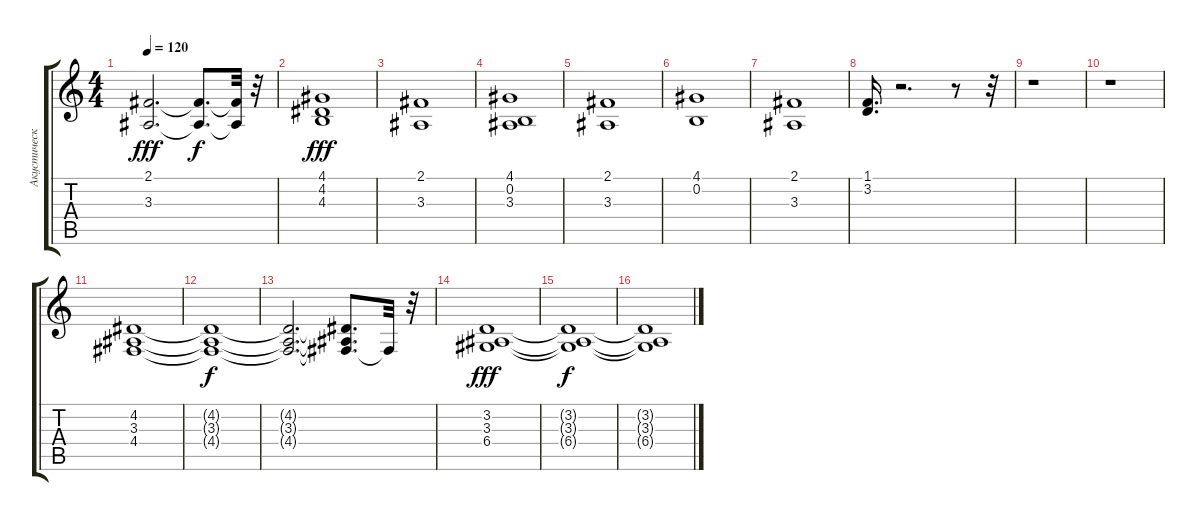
\track ("Акустический Гранд Роял" "Акустическ") {instrument acousticgrandpiano}
\staff {score tabs}
\tuning (E4 B3 G3 D3 A2 E2) {hide}
\ts (4 4)
\tempo 120
\clef g2
\ks c
(2.1 3.3).2{d dy fff} (2.1{t} 3.3{t}).8{d dy f} (2.1{t} 3.3{t}).32 r.32 |
(4.1 4.2 4.3).1{dy fff} |
(2.1 3.3).1 |
(4.1 0.2 3.3).1 |
(2.1 3.3).1 |
(4.1 0.2).1 |
(2.1 3.3).1 |
(1.1 3.2).16{d} r.2{d} r.8 r.32 |
r.1 |
r.1 |
(4.2 3.3 4.4).1 |
(4.2{t} 3.3{t} 4.4{t}).1{dy f} |
(4.2{t} 3.3{t} 4.4{t}).2{d} (4.2{t} 3.3{t} 4.4{t}).8{d} 4.4{t}.32 r.32 |
(3.2 3.3 6.4).1{dy fff} |
(3.2{t} 3.3{t} 6.4{t}).1{dy f} |
(3.2{t} 3.3{t} 6.4{t}).1
